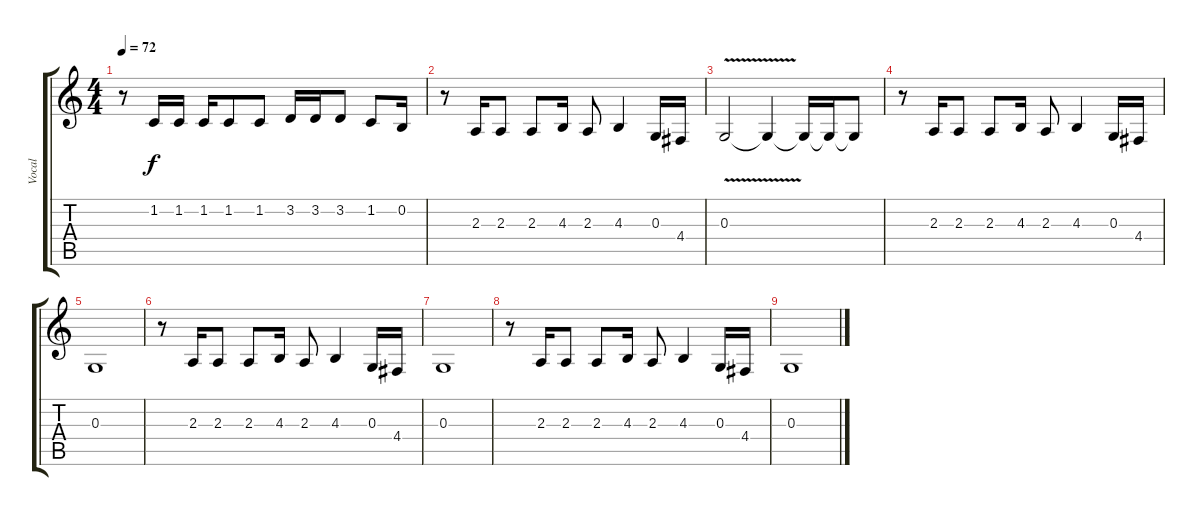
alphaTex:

\track ("Vocal" "Vocal") {instrument harmonica}
\staff {score tabs}
\tuning (E4 B3 G3 D3 A2 E2) {hide}
\ts (4 4)
\tempo 72
\clef g2
\ks c
r.8{dy f} 1.2.16 1.2.16 1.2.16 1.2.8 1.2.8 3.2.16 3.2.16 3.2.8 1.2.8 0.2.16 |
r.8 2.3.16 2.3.8 2.3.8 4.3.16 2.3.8 4.3.4 0.3.16 4.4.16 |
0.3{v}.2 0.3{t}.4 0.3{t}.16 0.3{t}.16 0.3{t}.8 |
r.8 2.3.16 2.3.8 2.3.8 4.3.16 2.3.8 4.3.4 0.3.16 4.4.16 |
0.3.1 |
r.8 2.3.16 2.3.8 2.3.8 4.3.16 2.3.8 4.3.4 0.3.16 4.4.16 |
0.3.1 |
r.8 2.3.16 2.3.8 2.3.8 4.3.16 2.3.8 4.3.4 0.3.16 4.4.16 |
0.3.1
